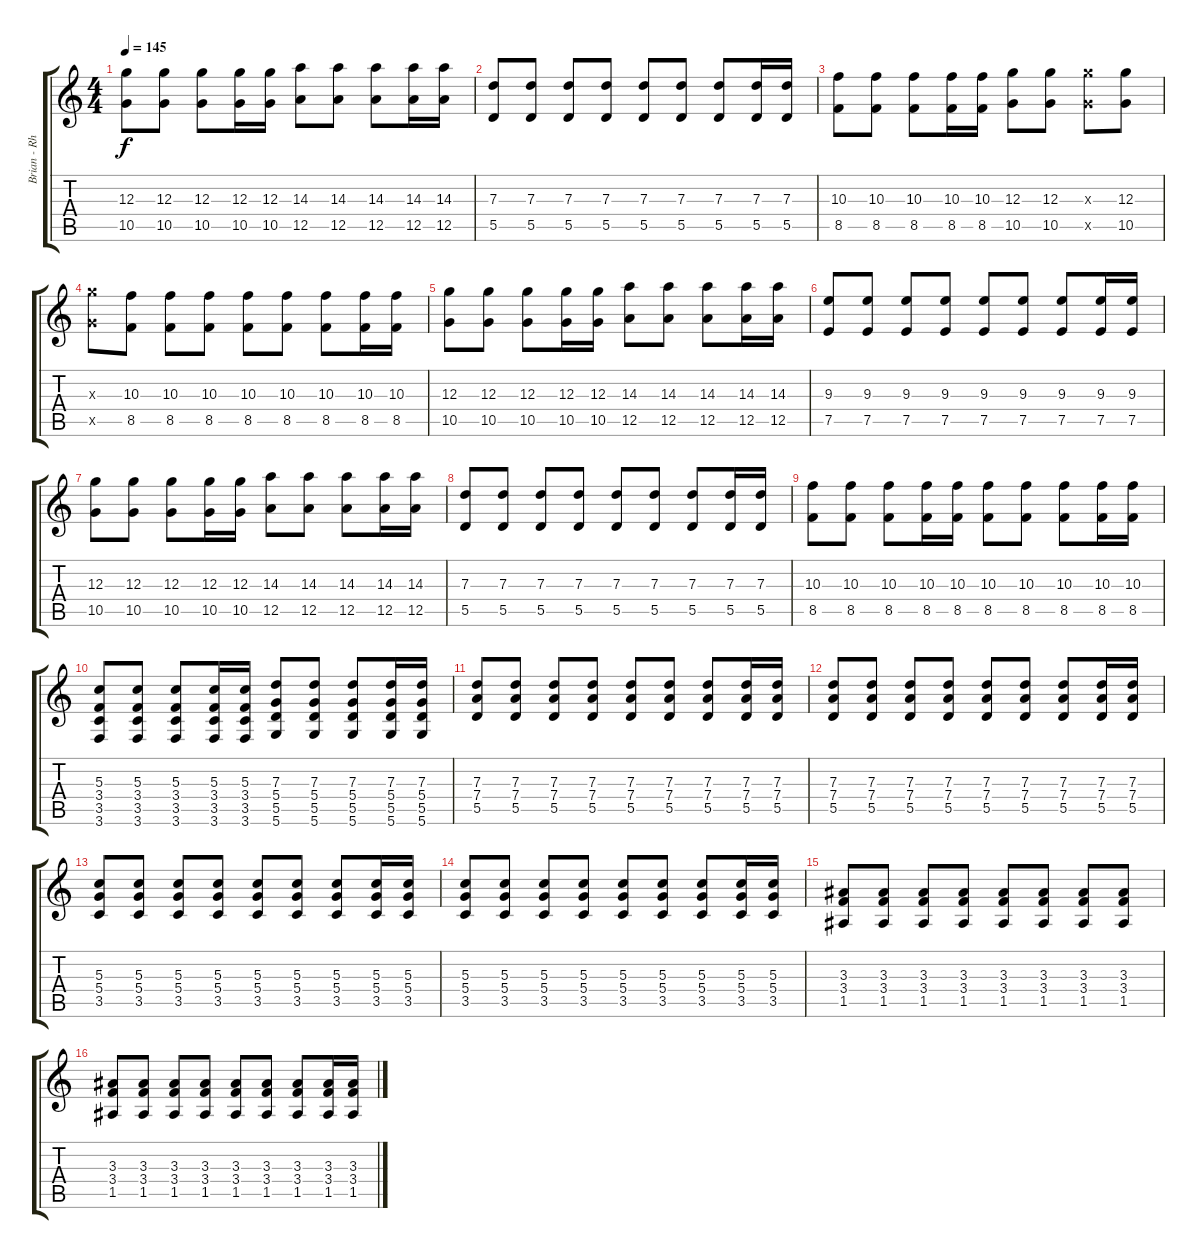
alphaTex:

\track ("Brian - Rhythm Guitar" "Brian - Rh") {instrument acousticguitarsteel}
\staff {score tabs}
\tuning (E4 B3 G3 D3 A2 D2) {hide}
\ts (4 4)
\tempo 145
\clef g2
\ks c
(12.3 10.5).8{dy f} (12.3 10.5).8 (12.3 10.5).8 (12.3 10.5).16 (12.3 10.5).16 (14.3 12.5).8 (14.3 12.5).8 (14.3 12.5).8 (14.3 12.5).16 (14.3 12.5).16 |
(7.3 5.5).8 (7.3 5.5).8 (7.3 5.5).8 (7.3 5.5).8 (7.3 5.5).8 (7.3 5.5).8 (7.3 5.5).8 (7.3 5.5).16 (7.3 5.5).16 |
(10.3 8.5).8 (10.3 8.5).8 (10.3 8.5).8 (10.3 8.5).16 (10.3 8.5).16 (12.3 10.5).8 (12.3 10.5).8 (12.3{x} 10.5{x}).8 (12.3 10.5).8 |
(12.3{x} 10.5{x}).8 (10.3 8.5).8 (10.3 8.5).8 (10.3 8.5).8 (10.3 8.5).8 (10.3 8.5).8 (10.3 8.5).8 (10.3 8.5).16 (10.3 8.5).16 |
(12.3 10.5).8 (12.3 10.5).8 (12.3 10.5).8 (12.3 10.5).16 (12.3 10.5).16 (14.3 12.5).8 (14.3 12.5).8 (14.3 12.5).8 (14.3 12.5).16 (14.3 12.5).16 |
(9.3 7.5).8 (9.3 7.5).8 (9.3 7.5).8 (9.3 7.5).8 (9.3 7.5).8 (9.3 7.5).8 (9.3 7.5).8 (9.3 7.5).16 (9.3 7.5).16 |
(12.3 10.5).8 (12.3 10.5).8 (12.3 10.5).8 (12.3 10.5).16 (12.3 10.5).16 (14.3 12.5).8 (14.3 12.5).8 (14.3 12.5).8 (14.3 12.5).16 (14.3 12.5).16 |
(7.3 5.5).8 (7.3 5.5).8 (7.3 5.5).8 (7.3 5.5).8 (7.3 5.5).8 (7.3 5.5).8 (7.3 5.5).8 (7.3 5.5).16 (7.3 5.5).16 |
(10.3 8.5).8 (10.3 8.5).8 (10.3 8.5).8 (10.3 8.5).16 (10.3 8.5).16 (10.3 8.5).8 (10.3 8.5).8 (10.3 8.5).8 (10.3 8.5).16 (10.3 8.5).16 |
(5.3 3.4 3.5 3.6).8 (5.3 3.4 3.5 3.6).8 (5.3 3.4 3.5 3.6).8 (5.3 3.4 3.5 3.6).16 (5.3 3.4 3.5 3.6).16 (7.3 5.4 5.5 5.6).8 (7.3 5.4 5.5 5.6).8 (7.3 5.4 5.5 5.6).8 (7.3 5.4 5.5 5.6).16 (7.3 5.4 5.5 5.6).16 |
(7.3 7.4 5.5).8 (7.3 7.4 5.5).8 (7.3 7.4 5.5).8 (7.3 7.4 5.5).8 (7.3 7.4 5.5).8 (7.3 7.4 5.5).8 (7.3 7.4 5.5).8 (7.3 7.4 5.5).16 (7.3 7.4 5.5).16 |
(7.3 7.4 5.5).8 (7.3 7.4 5.5).8 (7.3 7.4 5.5).8 (7.3 7.4 5.5).8 (7.3 7.4 5.5).8 (7.3 7.4 5.5).8 (7.3 7.4 5.5).8 (7.3 7.4 5.5).16 (7.3 7.4 5.5).16 |
(5.3 5.4 3.5).8 (5.3 5.4 3.5).8 (5.3 5.4 3.5).8 (5.3 5.4 3.5).8 (5.3 5.4 3.5).8 (5.3 5.4 3.5).8 (5.3 5.4 3.5).8 (5.3 5.4 3.5).16 (5.3 5.4 3.5).16 |
(5.3 5.4 3.5).8 (5.3 5.4 3.5).8 (5.3 5.4 3.5).8 (5.3 5.4 3.5).8 (5.3 5.4 3.5).8 (5.3 5.4 3.5).8 (5.3 5.4 3.5).8 (5.3 5.4 3.5).16 (5.3 5.4 3.5).16 |
(3.3 3.4 1.5).8 (3.3 3.4 1.5).8 (3.3 3.4 1.5).8 (3.3 3.4 1.5).8 (3.3 3.4 1.5).8 (3.3 3.4 1.5).8 (3.3 3.4 1.5).8 (3.3 3.4 1.5).8 |
(3.3 3.4 1.5).8 (3.3 3.4 1.5).8 (3.3 3.4 1.5).8 (3.3 3.4 1.5).8 (3.3 3.4 1.5).8 (3.3 3.4 1.5).8 (3.3 3.4 1.5).8 (3.3 3.4 1.5).16 (3.3 3.4 1.5).16
